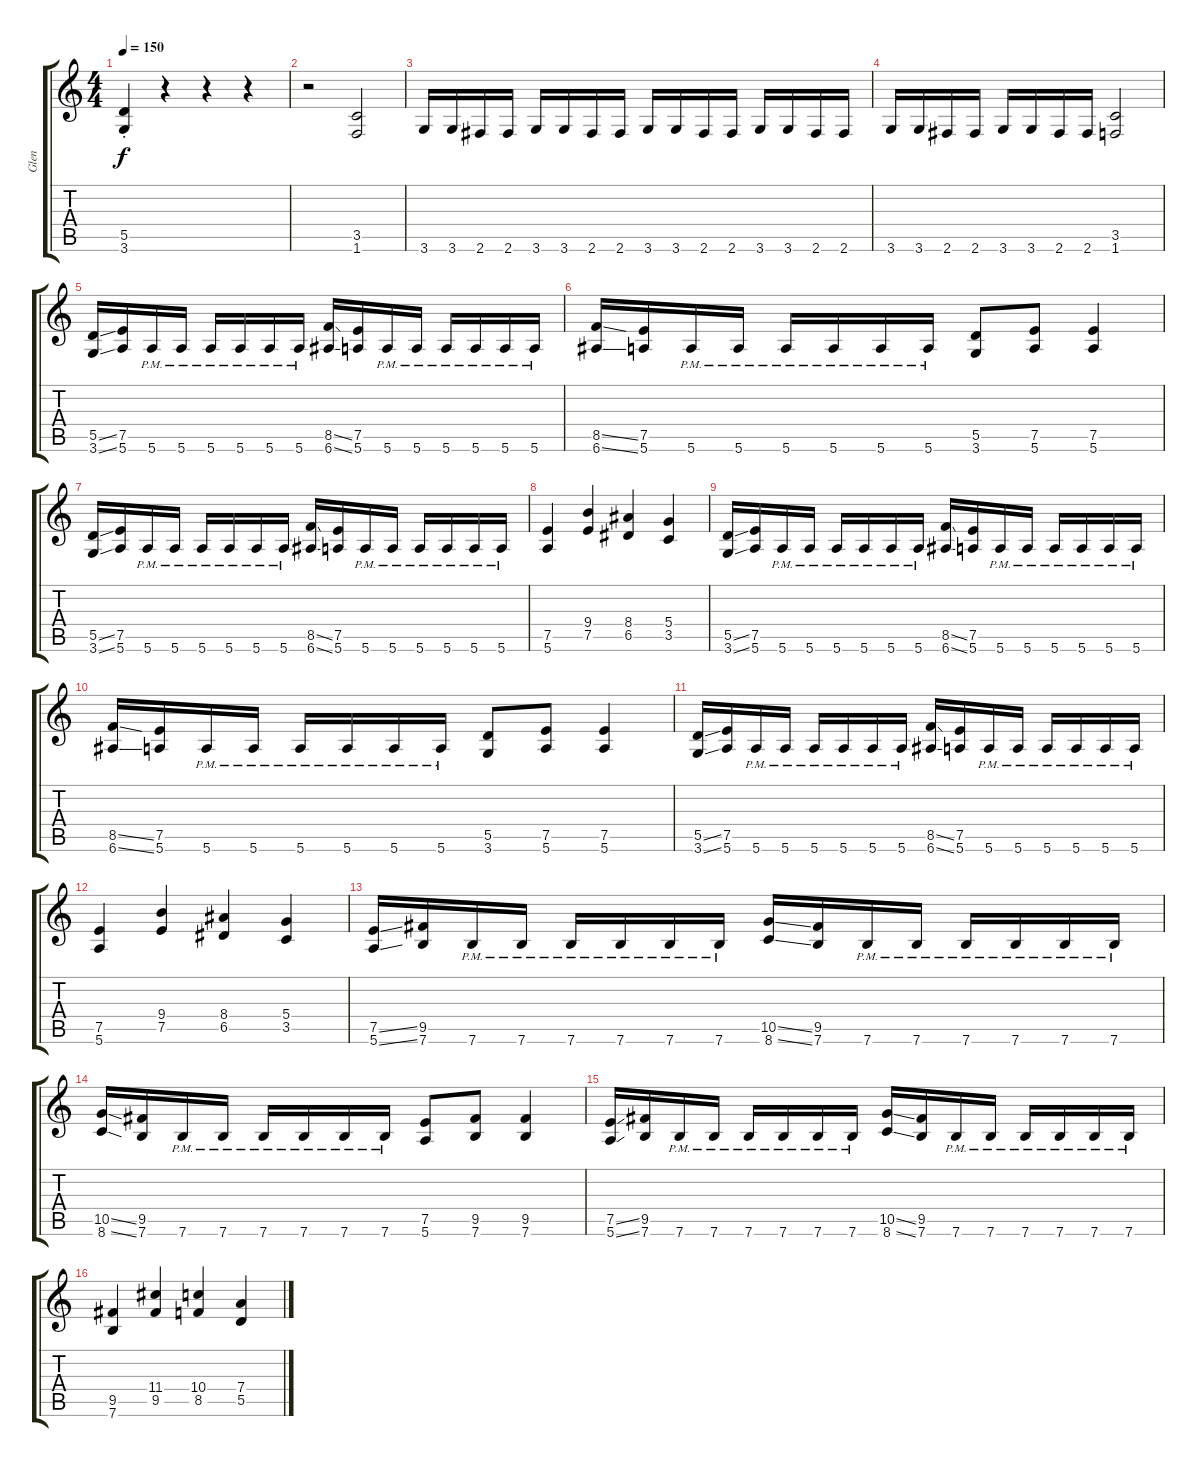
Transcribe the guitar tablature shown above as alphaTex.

\track ("Glen" "Glen") {instrument distortionguitar}
\staff {score tabs}
\tuning (E4 B3 G3 D3 A2 E2) {hide}
\ts (4 4)
\tempo 150
\clef g2
\ks c
(5.5{st} 3.6{st}).4{dy f} r.4 r.4 r.4 |
r.2 (3.5 1.6).2 |
3.6.16 3.6.16 2.6.16 2.6.16 3.6.16 3.6.16 2.6.16 2.6.16 3.6.16 3.6.16 2.6.16 2.6.16 3.6.16 3.6.16 2.6.16 2.6.16 |
3.6.16 3.6.16 2.6.16 2.6.16 3.6.16 3.6.16 2.6.16 2.6.16 (3.5 1.6).2 |
(5.5{ss} 3.6{ss}).16 (7.5 5.6).16 5.6{pm}.16 5.6{pm}.16 5.6{pm}.16 5.6{pm}.16 5.6{pm}.16 5.6{pm}.16 (8.5{ss} 6.6{ss}).16 (7.5 5.6).16 5.6{pm}.16 5.6{pm}.16 5.6{pm}.16 5.6{pm}.16 5.6{pm}.16 5.6{pm}.16 |
(8.5{ss} 6.6{ss}).16 (7.5 5.6).16 5.6{pm}.16 5.6{pm}.16 5.6{pm}.16 5.6{pm}.16 5.6{pm}.16 5.6{pm}.16 (5.5 3.6).8 (7.5 5.6).8 (7.5 5.6).4 |
(5.5{ss} 3.6{ss}).16 (7.5 5.6).16 5.6{pm}.16 5.6{pm}.16 5.6{pm}.16 5.6{pm}.16 5.6{pm}.16 5.6{pm}.16 (8.5{ss} 6.6{ss}).16 (7.5 5.6).16 5.6{pm}.16 5.6{pm}.16 5.6{pm}.16 5.6{pm}.16 5.6{pm}.16 5.6{pm}.16 |
(7.5 5.6).4 (9.4 7.5).4 (8.4 6.5).4 (5.4 3.5).4 |
(5.5{ss} 3.6{ss}).16 (7.5 5.6).16 5.6{pm}.16 5.6{pm}.16 5.6{pm}.16 5.6{pm}.16 5.6{pm}.16 5.6{pm}.16 (8.5{ss} 6.6{ss}).16 (7.5 5.6).16 5.6{pm}.16 5.6{pm}.16 5.6{pm}.16 5.6{pm}.16 5.6{pm}.16 5.6{pm}.16 |
(8.5{ss} 6.6{ss}).16 (7.5 5.6).16 5.6{pm}.16 5.6{pm}.16 5.6{pm}.16 5.6{pm}.16 5.6{pm}.16 5.6{pm}.16 (5.5 3.6).8 (7.5 5.6).8 (7.5 5.6).4 |
(5.5{ss} 3.6{ss}).16 (7.5 5.6).16 5.6{pm}.16 5.6{pm}.16 5.6{pm}.16 5.6{pm}.16 5.6{pm}.16 5.6{pm}.16 (8.5{ss} 6.6{ss}).16 (7.5 5.6).16 5.6{pm}.16 5.6{pm}.16 5.6{pm}.16 5.6{pm}.16 5.6{pm}.16 5.6{pm}.16 |
(7.5 5.6).4 (9.4 7.5).4 (8.4 6.5).4 (5.4 3.5).4 |
(7.5{ss} 5.6{ss}).16 (9.5 7.6).16 7.6{pm}.16 7.6{pm}.16 7.6{pm}.16 7.6{pm}.16 7.6{pm}.16 7.6{pm}.16 (10.5{ss} 8.6{ss}).16 (9.5 7.6).16 7.6{pm}.16 7.6{pm}.16 7.6{pm}.16 7.6{pm}.16 7.6{pm}.16 7.6{pm}.16 |
(10.5{ss} 8.6{ss}).16 (9.5 7.6).16 7.6{pm}.16 7.6{pm}.16 7.6{pm}.16 7.6{pm}.16 7.6{pm}.16 7.6{pm}.16 (7.5 5.6).8 (9.5 7.6).8 (9.5 7.6).4 |
(7.5{ss} 5.6{ss}).16 (9.5 7.6).16 7.6{pm}.16 7.6{pm}.16 7.6{pm}.16 7.6{pm}.16 7.6{pm}.16 7.6{pm}.16 (10.5{ss} 8.6{ss}).16 (9.5 7.6).16 7.6{pm}.16 7.6{pm}.16 7.6{pm}.16 7.6{pm}.16 7.6{pm}.16 7.6{pm}.16 |
(9.5 7.6).4 (11.4 9.5).4 (10.4 8.5).4 (7.4 5.5).4
